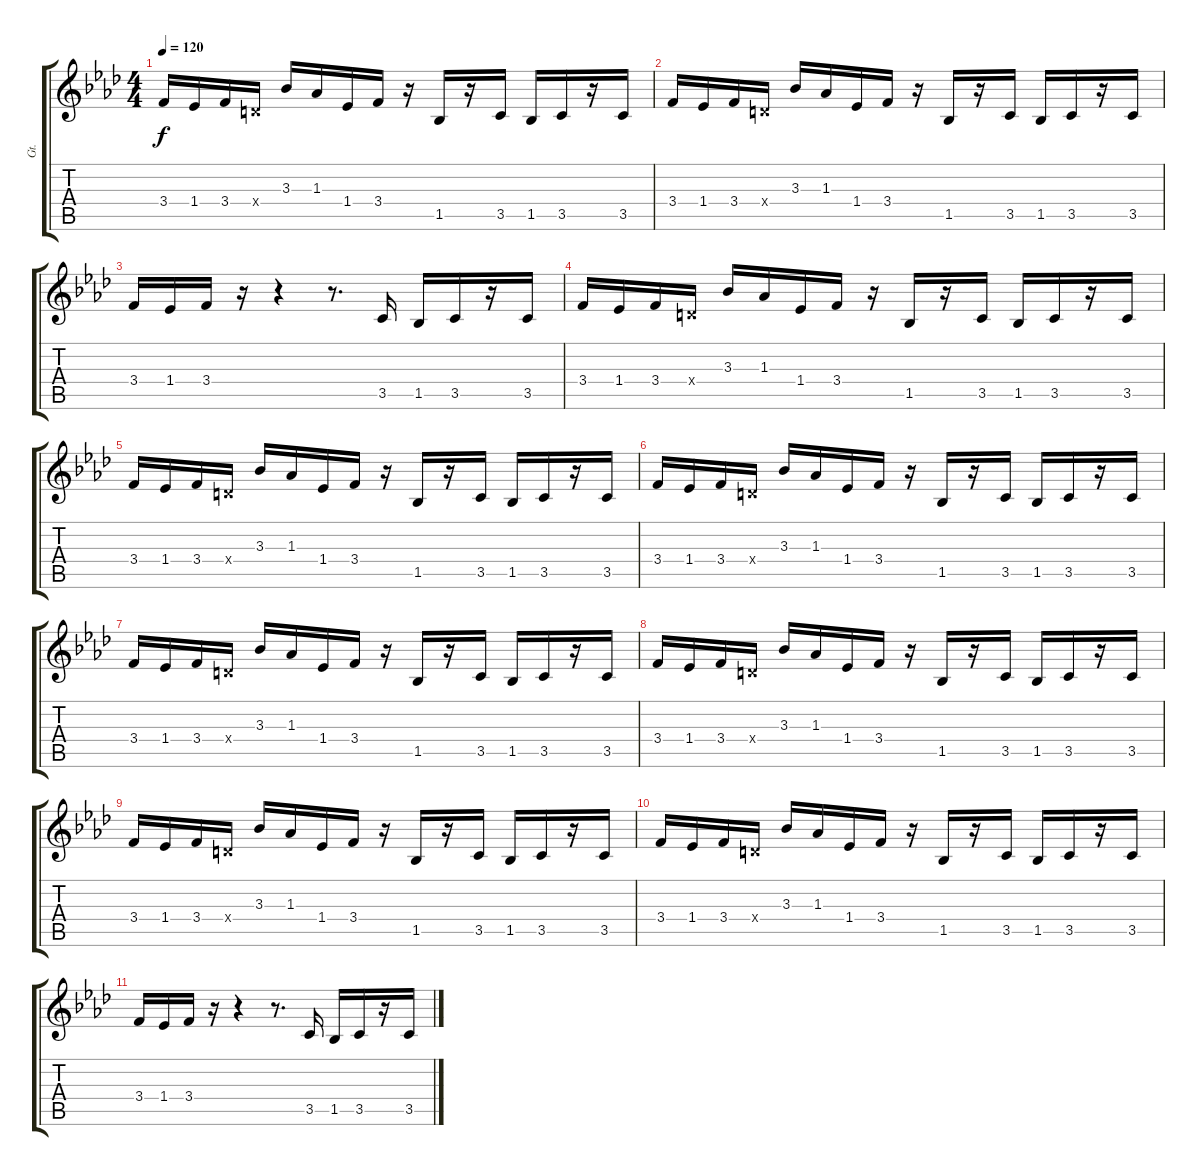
\track ("Gt." "Gt.") {instrument electricguitarclean}
\staff {score tabs}
\tuning (E4 B3 G3 D3 A2 E2) {hide}
\ts (4 4)
\tempo 120
\clef g2
\ks ab
3.4.16{dy f} 1.4.16 3.4.16 0.4{x}.16 3.3.16 1.3.16 1.4.16 3.4.16 r.16 1.5.16 r.16 3.5.16 1.5.16 3.5.16 r.16 3.5.16 |
3.4.16 1.4.16 3.4.16 0.4{x}.16 3.3.16 1.3.16 1.4.16 3.4.16 r.16 1.5.16 r.16 3.5.16 1.5.16 3.5.16 r.16 3.5.16 |
3.4.16 1.4.16 3.4.16 r.16 r.4 r.8{d} 3.5.16 1.5.16 3.5.16 r.16 3.5.16 |
3.4.16 1.4.16 3.4.16 0.4{x}.16 3.3.16 1.3.16 1.4.16 3.4.16 r.16 1.5.16 r.16 3.5.16 1.5.16 3.5.16 r.16 3.5.16 |
3.4.16 1.4.16 3.4.16 0.4{x}.16 3.3.16 1.3.16 1.4.16 3.4.16 r.16 1.5.16 r.16 3.5.16 1.5.16 3.5.16 r.16 3.5.16 |
3.4.16 1.4.16 3.4.16 0.4{x}.16 3.3.16 1.3.16 1.4.16 3.4.16 r.16 1.5.16 r.16 3.5.16 1.5.16 3.5.16 r.16 3.5.16 |
3.4.16 1.4.16 3.4.16 0.4{x}.16 3.3.16 1.3.16 1.4.16 3.4.16 r.16 1.5.16 r.16 3.5.16 1.5.16 3.5.16 r.16 3.5.16 |
3.4.16 1.4.16 3.4.16 0.4{x}.16 3.3.16 1.3.16 1.4.16 3.4.16 r.16 1.5.16 r.16 3.5.16 1.5.16 3.5.16 r.16 3.5.16 |
3.4.16 1.4.16 3.4.16 0.4{x}.16 3.3.16 1.3.16 1.4.16 3.4.16 r.16 1.5.16 r.16 3.5.16 1.5.16 3.5.16 r.16 3.5.16 |
3.4.16 1.4.16 3.4.16 0.4{x}.16 3.3.16 1.3.16 1.4.16 3.4.16 r.16 1.5.16 r.16 3.5.16 1.5.16 3.5.16 r.16 3.5.16 |
3.4.16 1.4.16 3.4.16 r.16 r.4 r.8{d} 3.5.16 1.5.16 3.5.16 r.16 3.5.16
